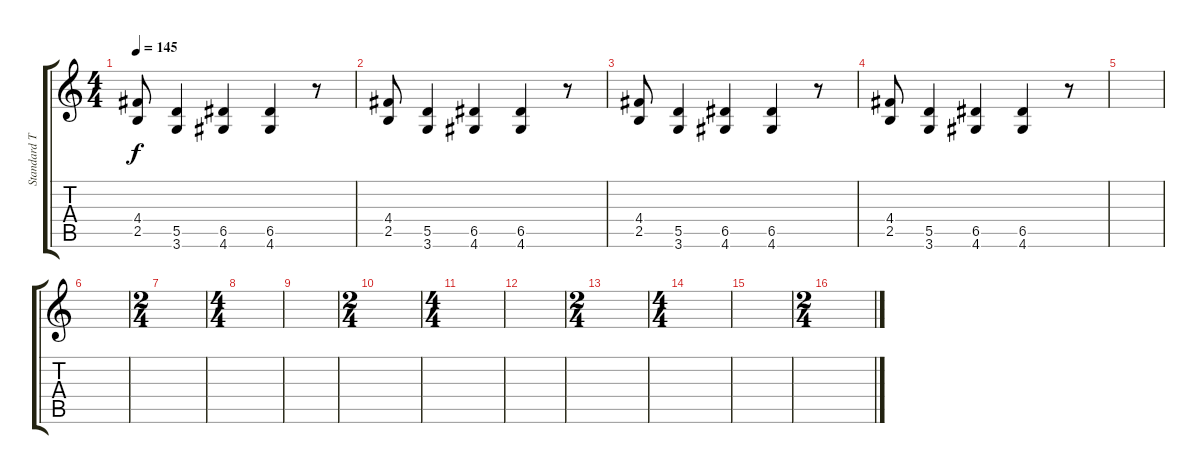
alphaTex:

\track ("Standard Tuning" "Standard T") {instrument overdrivenguitar}
\staff {score tabs}
\tuning (E4 B3 G3 D3 A2 E2) {hide}
\ts (4 4)
\tempo 145
\clef g2
\ks c
(4.4 2.5).8{dy f} (5.5 3.6).4 (6.5 4.6).4 (6.5 4.6).4 r.8 |
(4.4 2.5).8 (5.5 3.6).4 (6.5 4.6).4 (6.5 4.6).4 r.8 |
(4.4 2.5).8 (5.5 3.6).4 (6.5 4.6).4 (6.5 4.6).4 r.8 |
(4.4 2.5).8 (5.5 3.6).4 (6.5 4.6).4 (6.5 4.6).4 r.8 |
|
|
\ts (2 4)
|
\ts (4 4)
|
|
\ts (2 4)
|
\ts (4 4)
|
|
\ts (2 4)
|
\ts (4 4)
|
|
\ts (2 4)
